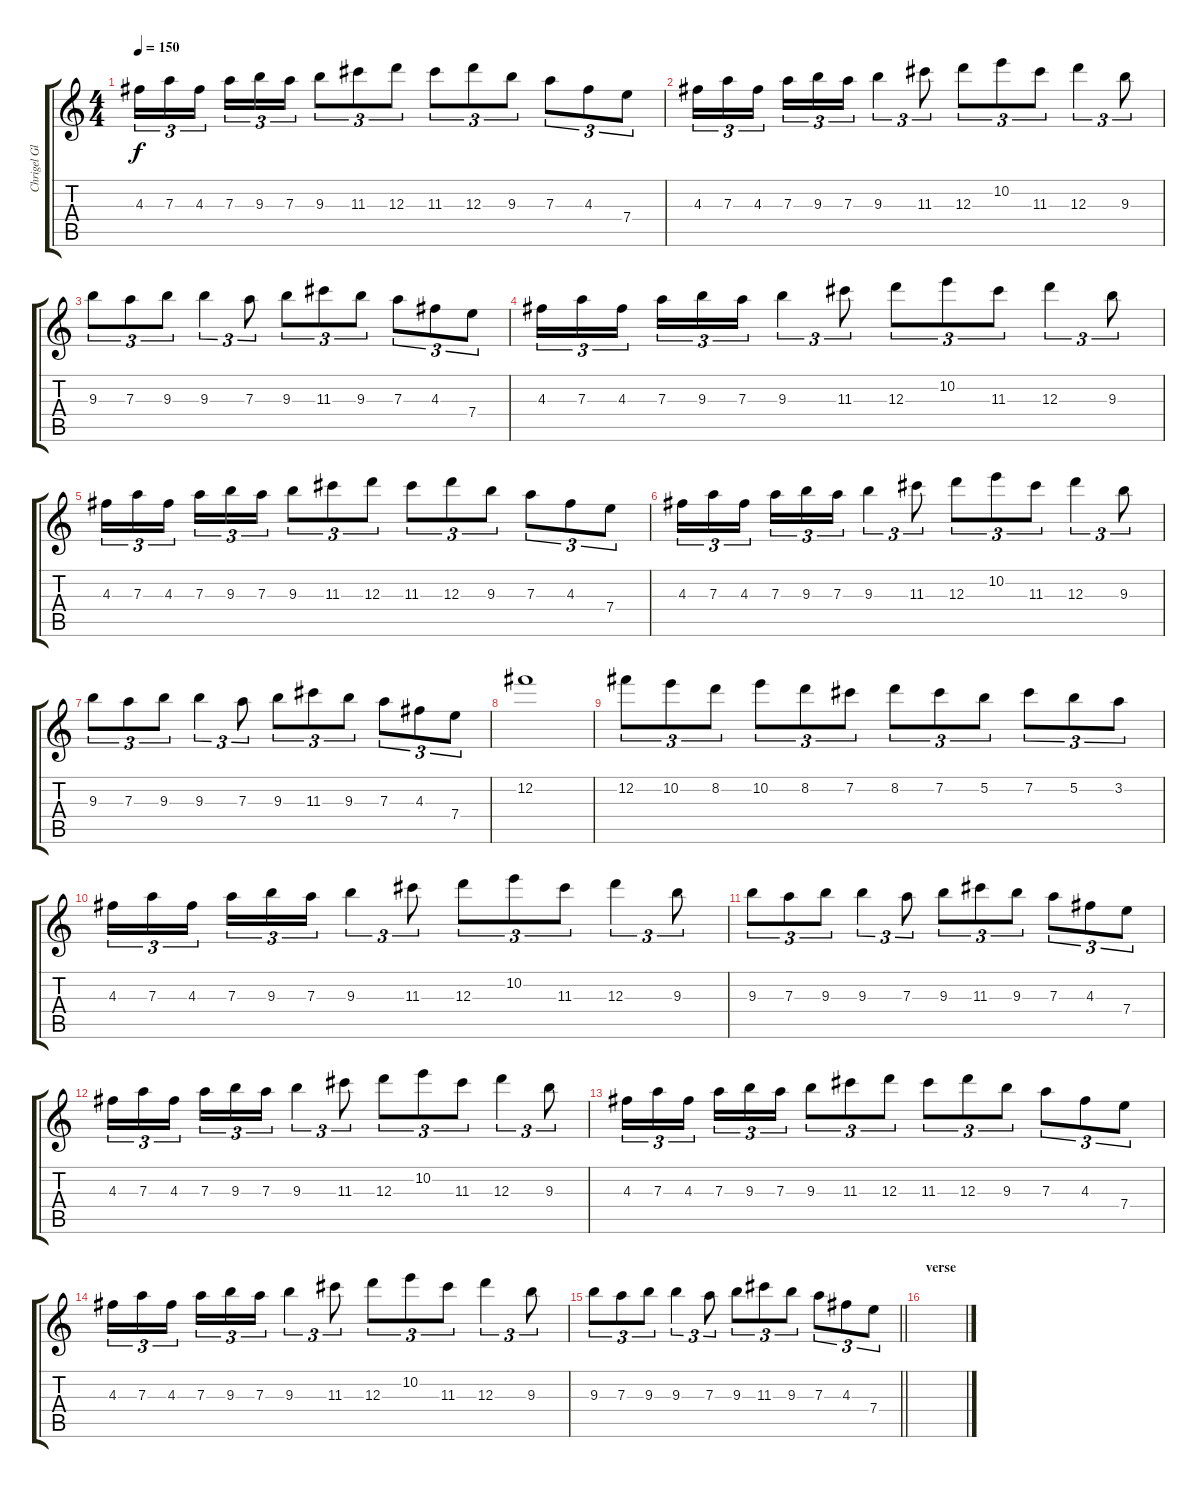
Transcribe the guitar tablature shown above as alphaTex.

\track ("Chrigel Glanzmann" "Chrigel Gl") {instrument piccolo}
\staff {score tabs}
\tuning (B5 Gb5 D5 A4 E4 B3) {hide}
\ts (4 4)
\tempo 150
\clef g2
\ks c
4.3.16{tu (3 2) dy f} 7.3.16{tu (3 2)} 4.3.16{tu (3 2) beam splitsecondary} 7.3.16{tu (3 2)} 9.3.16{tu (3 2)} 7.3.16{tu (3 2)} 9.3.8{tu (3 2)} 11.3.8{tu (3 2)} 12.3.8{tu (3 2)} 11.3.8{tu (3 2)} 12.3.8{tu (3 2)} 9.3.8{tu (3 2)} 7.3.8{tu (3 2)} 4.3.8{tu (3 2)} 7.4.8{tu (3 2)} |
4.3.16{tu (3 2)} 7.3.16{tu (3 2)} 4.3.16{tu (3 2) beam splitsecondary} 7.3.16{tu (3 2)} 9.3.16{tu (3 2)} 7.3.16{tu (3 2)} 9.3.4{tu (3 2)} 11.3.8{tu (3 2)} 12.3.8{tu (3 2)} 10.2.8{tu (3 2)} 11.3.8{tu (3 2)} 12.3.4{tu (3 2)} 9.3.8{tu (3 2)} |
9.3.8{tu (3 2)} 7.3.8{tu (3 2)} 9.3.8{tu (3 2)} 9.3.4{tu (3 2)} 7.3.8{tu (3 2)} 9.3.8{tu (3 2)} 11.3.8{tu (3 2)} 9.3.8{tu (3 2)} 7.3.8{tu (3 2)} 4.3.8{tu (3 2)} 7.4.8{tu (3 2)} |
4.3.16{tu (3 2)} 7.3.16{tu (3 2)} 4.3.16{tu (3 2) beam splitsecondary} 7.3.16{tu (3 2)} 9.3.16{tu (3 2)} 7.3.16{tu (3 2)} 9.3.4{tu (3 2)} 11.3.8{tu (3 2)} 12.3.8{tu (3 2)} 10.2.8{tu (3 2)} 11.3.8{tu (3 2)} 12.3.4{tu (3 2)} 9.3.8{tu (3 2)} |
4.3.16{tu (3 2)} 7.3.16{tu (3 2)} 4.3.16{tu (3 2) beam splitsecondary} 7.3.16{tu (3 2)} 9.3.16{tu (3 2)} 7.3.16{tu (3 2)} 9.3.8{tu (3 2)} 11.3.8{tu (3 2)} 12.3.8{tu (3 2)} 11.3.8{tu (3 2)} 12.3.8{tu (3 2)} 9.3.8{tu (3 2)} 7.3.8{tu (3 2)} 4.3.8{tu (3 2)} 7.4.8{tu (3 2)} |
4.3.16{tu (3 2)} 7.3.16{tu (3 2)} 4.3.16{tu (3 2) beam splitsecondary} 7.3.16{tu (3 2)} 9.3.16{tu (3 2)} 7.3.16{tu (3 2)} 9.3.4{tu (3 2)} 11.3.8{tu (3 2)} 12.3.8{tu (3 2)} 10.2.8{tu (3 2)} 11.3.8{tu (3 2)} 12.3.4{tu (3 2)} 9.3.8{tu (3 2)} |
9.3.8{tu (3 2)} 7.3.8{tu (3 2)} 9.3.8{tu (3 2)} 9.3.4{tu (3 2)} 7.3.8{tu (3 2)} 9.3.8{tu (3 2)} 11.3.8{tu (3 2)} 9.3.8{tu (3 2)} 7.3.8{tu (3 2)} 4.3.8{tu (3 2)} 7.4.8{tu (3 2)} |
12.2.1 |
12.2.8{tu (3 2)} 10.2.8{tu (3 2)} 8.2.8{tu (3 2)} 10.2.8{tu (3 2)} 8.2.8{tu (3 2)} 7.2.8{tu (3 2)} 8.2.8{tu (3 2)} 7.2.8{tu (3 2)} 5.2.8{tu (3 2)} 7.2.8{tu (3 2)} 5.2.8{tu (3 2)} 3.2.8{tu (3 2)} |
4.3.16{tu (3 2)} 7.3.16{tu (3 2)} 4.3.16{tu (3 2) beam splitsecondary} 7.3.16{tu (3 2)} 9.3.16{tu (3 2)} 7.3.16{tu (3 2)} 9.3.4{tu (3 2)} 11.3.8{tu (3 2)} 12.3.8{tu (3 2)} 10.2.8{tu (3 2)} 11.3.8{tu (3 2)} 12.3.4{tu (3 2)} 9.3.8{tu (3 2)} |
9.3.8{tu (3 2)} 7.3.8{tu (3 2)} 9.3.8{tu (3 2)} 9.3.4{tu (3 2)} 7.3.8{tu (3 2)} 9.3.8{tu (3 2)} 11.3.8{tu (3 2)} 9.3.8{tu (3 2)} 7.3.8{tu (3 2)} 4.3.8{tu (3 2)} 7.4.8{tu (3 2)} |
4.3.16{tu (3 2)} 7.3.16{tu (3 2)} 4.3.16{tu (3 2) beam splitsecondary} 7.3.16{tu (3 2)} 9.3.16{tu (3 2)} 7.3.16{tu (3 2)} 9.3.4{tu (3 2)} 11.3.8{tu (3 2)} 12.3.8{tu (3 2)} 10.2.8{tu (3 2)} 11.3.8{tu (3 2)} 12.3.4{tu (3 2)} 9.3.8{tu (3 2)} |
4.3.16{tu (3 2)} 7.3.16{tu (3 2)} 4.3.16{tu (3 2) beam splitsecondary} 7.3.16{tu (3 2)} 9.3.16{tu (3 2)} 7.3.16{tu (3 2)} 9.3.8{tu (3 2)} 11.3.8{tu (3 2)} 12.3.8{tu (3 2)} 11.3.8{tu (3 2)} 12.3.8{tu (3 2)} 9.3.8{tu (3 2)} 7.3.8{tu (3 2)} 4.3.8{tu (3 2)} 7.4.8{tu (3 2)} |
4.3.16{tu (3 2)} 7.3.16{tu (3 2)} 4.3.16{tu (3 2) beam splitsecondary} 7.3.16{tu (3 2)} 9.3.16{tu (3 2)} 7.3.16{tu (3 2)} 9.3.4{tu (3 2)} 11.3.8{tu (3 2)} 12.3.8{tu (3 2)} 10.2.8{tu (3 2)} 11.3.8{tu (3 2)} 12.3.4{tu (3 2)} 9.3.8{tu (3 2)} |
\barLineRight lightlight
9.3.8{tu (3 2)} 7.3.8{tu (3 2)} 9.3.8{tu (3 2)} 9.3.4{tu (3 2)} 7.3.8{tu (3 2)} 9.3.8{tu (3 2)} 11.3.8{tu (3 2)} 9.3.8{tu (3 2)} 7.3.8{tu (3 2)} 4.3.8{tu (3 2)} 7.4.8{tu (3 2)} |
\section ("" "verse")
